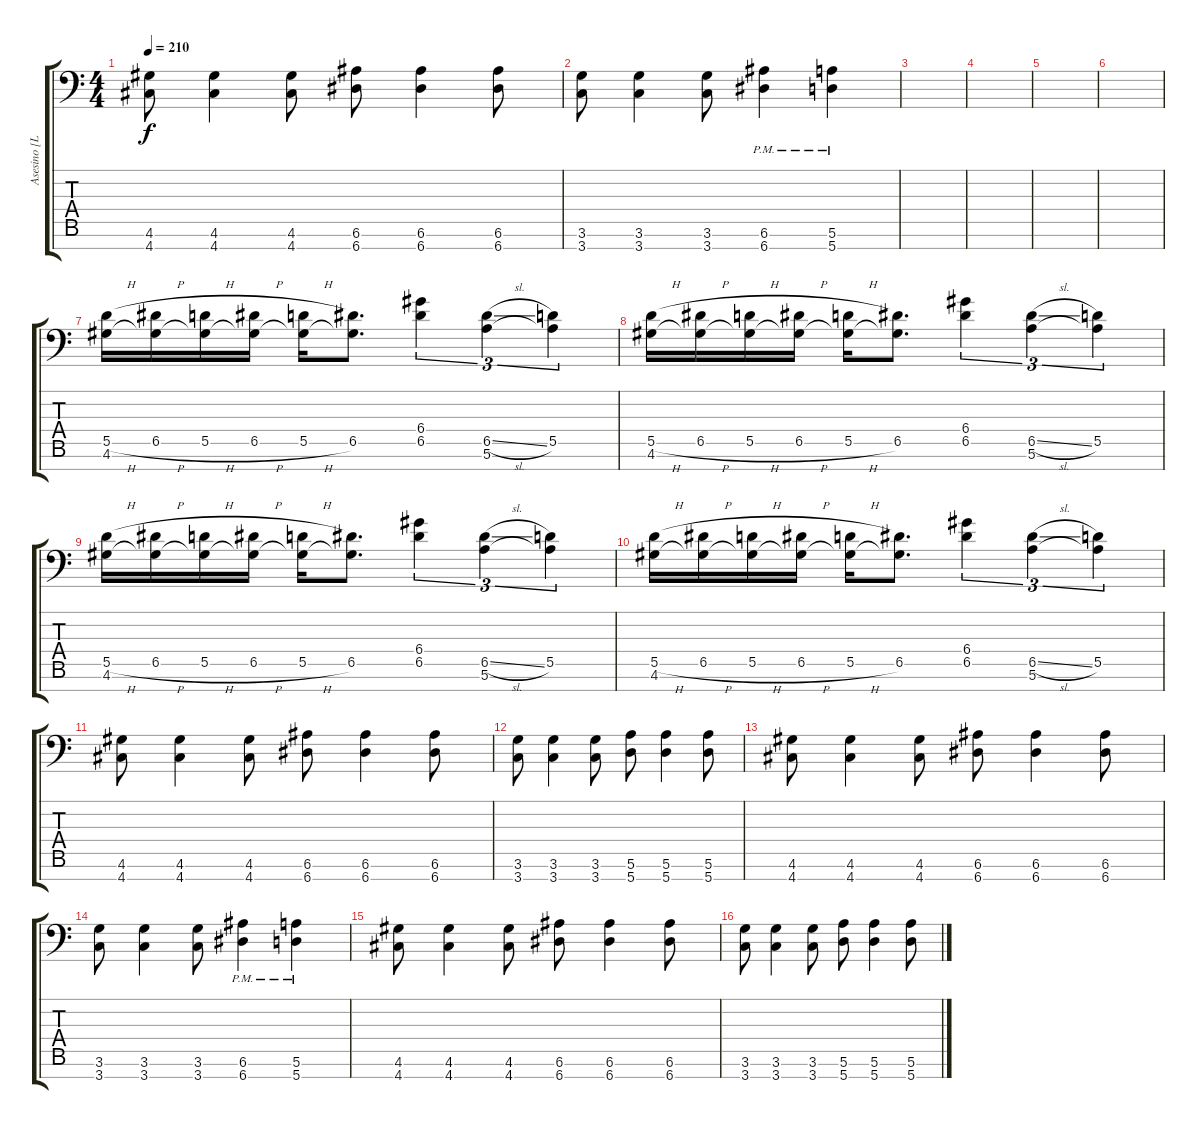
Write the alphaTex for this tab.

\track ("Asesino [Left Channel]" "Asesino [L") {instrument distortionguitar}
\staff {score tabs}
\tuning (E4 B3 G3 D3 A2 E2 A1) {hide}
\ts (4 4)
\tempo 210
\clef f4
\ks c
(4.6 4.7).8{dy f} (4.6 4.7).4 (4.6 4.7).8 (6.6 6.7).8 (6.6 6.7).4 (6.6 6.7).8 |
(3.6 3.7).8 (3.6 3.7).4 (3.6 3.7).8 (6.6{pm} 6.7{pm}).4 (5.6{pm} 5.7{pm}).4 |
|
|
|
|
(5.5{h} 4.6).16 (6.5{h} 4.6{t}).16 (5.5{h} 4.6{t}).16 (6.5{h} 4.6{t}).16 (5.5{h} 4.6{t}).16 (6.5 4.6{t}).8{d} (6.4 6.5).4{tu (3 2)} (6.5{sl} 5.6).4{tu (3 2)} (5.5 5.6{t}).4{tu (3 2)} |
(5.5{h} 4.6).16 (6.5{h} 4.6{t}).16 (5.5{h} 4.6{t}).16 (6.5{h} 4.6{t}).16 (5.5{h} 4.6{t}).16 (6.5 4.6{t}).8{d} (6.4 6.5).4{tu (3 2)} (6.5{sl} 5.6).4{tu (3 2)} (5.5 5.6{t}).4{tu (3 2)} |
(5.5{h} 4.6).16 (6.5{h} 4.6{t}).16 (5.5{h} 4.6{t}).16 (6.5{h} 4.6{t}).16 (5.5{h} 4.6{t}).16 (6.5 4.6{t}).8{d} (6.4 6.5).4{tu (3 2)} (6.5{sl} 5.6).4{tu (3 2)} (5.5 5.6{t}).4{tu (3 2)} |
(5.5{h} 4.6).16 (6.5{h} 4.6{t}).16 (5.5{h} 4.6{t}).16 (6.5{h} 4.6{t}).16 (5.5{h} 4.6{t}).16 (6.5 4.6{t}).8{d} (6.4 6.5).4{tu (3 2)} (6.5{sl} 5.6).4{tu (3 2)} (5.5 5.6{t}).4{tu (3 2)} |
(4.6 4.7).8 (4.6 4.7).4 (4.6 4.7).8 (6.6 6.7).8 (6.6 6.7).4 (6.6 6.7).8 |
(3.6 3.7).8 (3.6 3.7).4 (3.6 3.7).8 (5.6 5.7).8 (5.6 5.7).4 (5.6 5.7).8 |
(4.6 4.7).8 (4.6 4.7).4 (4.6 4.7).8 (6.6 6.7).8 (6.6 6.7).4 (6.6 6.7).8 |
(3.6 3.7).8 (3.6 3.7).4 (3.6 3.7).8 (6.6{pm} 6.7{pm}).4 (5.6{pm} 5.7{pm}).4 |
(4.6 4.7).8 (4.6 4.7).4 (4.6 4.7).8 (6.6 6.7).8 (6.6 6.7).4 (6.6 6.7).8 |
(3.6 3.7).8 (3.6 3.7).4 (3.6 3.7).8 (5.6 5.7).8 (5.6 5.7).4 (5.6 5.7).8
